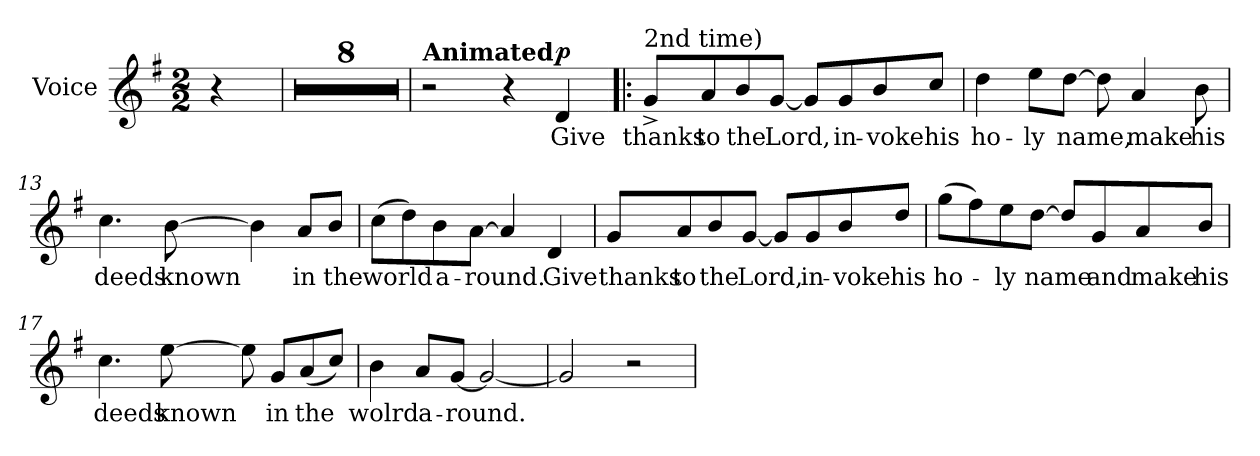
**kern	**text	**dynam
*part1	*part1	*part1
*staff1	*staff1	*staff1
*I"Voice	*	*
*I'Vo.	*	*
*clefG2	*	*
*k[f#]	*	*
*M2/2	*	*
=1	=1	=1
4r	.	.
=2	=2	=2
1r	.	.
=3	=3	=3
1r	.	.
=4	=4	=4
1r	.	.
=5	=5	=5
1r	.	.
=6	=6	=6
1r	.	.
=7	=7	=7
1r	.	.
=8	=8	=8
1r	.	.
=9	=9	=9
1r	.	.
=10	=10	=10
*MM132	*	*
!LO:TX:a:B:t=Animated	!	!
2r	.	.
4r	.	.
!	!LO:LY:b	!LO:DY:a
4d/	Give	p
=11!|:	=11!|:	=11!|:
!LO:TX:a:t=2nd time)	!	!
!	!LO:LY:b	!LO:DY:a
!	!	!LO:DY:n=1:a
8g^/L	thanks	other-dynamics mf
!	!LO:LY:b	!
8a/	to	.
!	!LO:LY:b	!
8b/	the	.
!	!LO:LY:b	!
[8g/J	Lord,	.
8g/L]	.	.
!	!LO:LY:b	!
8g/	in-	.
!	!LO:LY:b	!
8b/	-voke	.
!	!LO:LY:b	!
8cc/J	his	.
=12	=12	=12
!	!LO:LY:b	!
4dd\	ho-	.
!	!LO:LY:b	!
8ee\L	-ly	.
!	!LO:LY:b	!
[8dd\J	name,	.
8dd\]	.	.
!	!LO:LY:b	!
4a/	make	.
!	!LO:LY:b	!
8b\	his	.
!!LO:LB:g=z
=13	=13	=13
!	!LO:LY:b	!
4.cc\	deeds	.
!	!LO:LY:b	!
[8b\	known	.
4b\]	.	.
!	!LO:LY:b	!
8a/L	in	.
!	!LO:LY:b	!
8b/J	the	.
=14	=14	=14
!	!LO:LY:b	!
(8cc\L	world	.
8dd\)	.	.
!	!LO:LY:b	!
8b\	a-	.
!	!LO:LY:b	!
[8a\J	-round.	.
4a/]	.	.
!	!LO:LY:b	!
4d/	Give	.
=15	=15	=15
!	!LO:LY:b	!
8g/L	thanks	.
!	!LO:LY:b	!
8a/	to	.
!	!LO:LY:b	!
8b/	the	.
!	!LO:LY:b	!
[<8g/J	Lord,	.
8g/L]	.	.
!	!LO:LY:b	!
8g/	in-	.
!	!LO:LY:b	!
8b/	-voke	.
!	!LO:LY:b	!
8dd/J	his	.
=16	=16	=16
!	!LO:LY:b	!
(8gg\L	ho-	.
8ff#\)	.	.
!	!LO:LY:b	!
8ee\	-ly	.
!	!LO:LY:b	!
[8dd\J	name	.
8dd/L]	.	.
!	!LO:LY:b	!
8g/	and	.
!	!LO:LY:b	!
8a/	make	.
!	!LO:LY:b	!
8b/J	his	.
!!LO:LB:g=z
=17	=17	=17
!	!LO:LY:b	!
4.cc\	deeds	.
!	!LO:LY:b	!
[8ee\	known	.
8ee\]	.	.
!	!LO:LY:b	!
8g/L	in	.
!	!LO:LY:b	!
(8a/	the	.
8cc/J)	.	.
=18	=18	=18
!	!LO:LY:b	!
4b\	wolrd	.
!	!LO:LY:b	!
8a/L	a-	.
!	!LO:LY:b	!
[8g/J	-round.	.
2g/_	.	.
=19	=19	=19
2g/]	.	.
2r	.	.
=	=	=
*-	*-	*-
